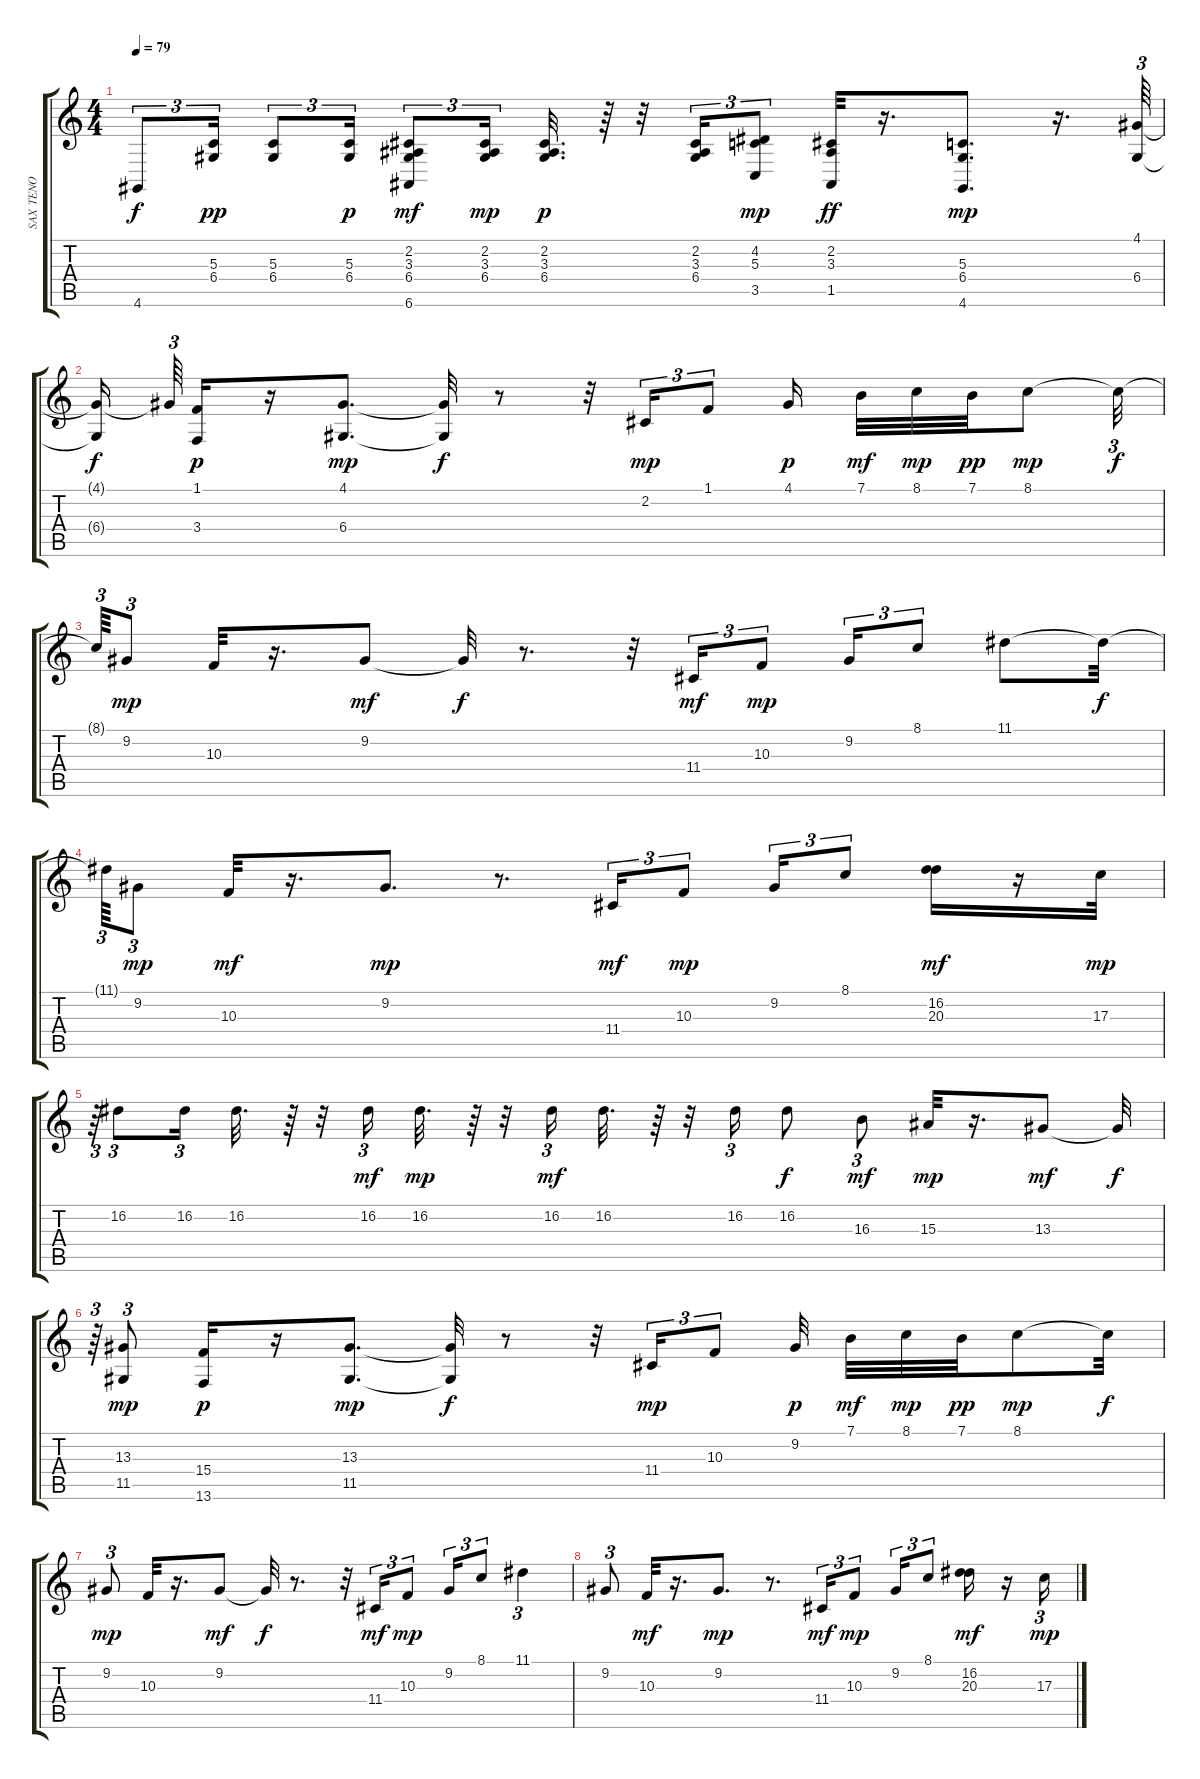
\track ("SAX TENO" "SAX TENO") {instrument trumpet}
\staff {score tabs}
\tuning (E4 B3 G3 D3 A2 E2) {hide}
\ts (4 4)
\tempo 79
\clef g2
\ks c
4.6{t}.8{tu (3 2) dy f} (5.3 6.4).16{tu (3 2) dy pp} (5.3 6.4).8{tu (3 2)} (5.3 6.4).16{tu (3 2) dy p} (2.2 3.3 6.4 6.6).8{tu (3 2) dy mf} (2.2 3.3 6.4).16{tu (3 2) dy mp} (2.2 3.3 6.4).32{d dy p} r.64 r.32 (2.2 3.3 6.4).16{tu (3 2)} (4.2 5.3 3.5).8{tu (3 2) dy mp} (2.2 3.3 1.5).32{dy ff} r.16{d} (5.3 6.4 4.6).8{d dy mp} r.16{d} (4.1 6.4).64{tu (3 2)} |
(4.1{t} 6.4{t}).16{dy f} 4.1{t}.64{tu (3 2)} (1.1 3.4).16{dy p} r.16 (4.1 6.4).8{d dy mp} (4.1{t} 6.4{t}).32{dy f} r.8 r.32 2.2.16{tu (3 2) dy mp} 1.1.8{tu (3 2)} 4.1.16{dy p} 7.1.32{dy mf} 8.1.32{dy mp} 7.1.32{dy pp} 8.1.8{dy mp} 8.1{t}.32{tu (3 2) dy f} |
8.1{t}.64{tu (3 2)} 9.2.8{tu (3 2) dy mp} 10.3.32 r.16{d} 9.2.8{dy mf} 9.2{t}.32{dy f} r.8{d} r.32 11.4.16{tu (3 2) dy mf} 10.3.8{tu (3 2) dy mp} 9.2.16{tu (3 2)} 8.1.8{tu (3 2)} 11.1.8 11.1{t}.32{dy f} |
11.1{t}.64{tu (3 2)} 9.2.8{tu (3 2) dy mp} 10.3.32{dy mf} r.16{d} 9.2.8{d dy mp} r.8{d} 11.4.16{tu (3 2) dy mf} 10.3.8{tu (3 2) dy mp} 9.2.16{tu (3 2)} 8.1.8{tu (3 2)} (16.2 20.3).16{dy mf} r.16 17.3.32{dy mp} |
r.64{tu (3 2)} 16.2.8{tu (3 2)} 16.2.16{tu (3 2)} 16.2.32{d} r.64 r.32 16.2.16{tu (3 2) dy mf} 16.2.32{d dy mp} r.64 r.32 16.2.16{tu (3 2) dy mf} 16.2.32{d} r.64 r.32 16.2.16{tu (3 2)} 16.2.8{dy f} 16.3.8{tu (3 2) dy mf} 15.3.32{dy mp} r.16{d} 13.3.8{dy mf} 13.3{t}.32{dy f} |
r.64{tu (3 2)} (13.3 11.5).8{tu (3 2) dy mp} (15.4 13.6).16{dy p} r.16 (13.3 11.5).8{d dy mp} (13.3{t} 11.5{t}).32{dy f} r.8 r.32 11.4.16{tu (3 2) dy mp} 10.3.8{tu (3 2)} 9.2.32{dy p} 7.1.32{dy mf} 8.1.32{dy mp} 7.1.32{dy pp} 8.1.8{dy mp} 8.1{t}.32{dy f} |
9.2.8{tu (3 2) dy mp} 10.3.32 r.16{d} 9.2.8{dy mf} 9.2{t}.32{dy f} r.8{d} r.32 11.4.16{tu (3 2) dy mf} 10.3.8{tu (3 2) dy mp} 9.2.16{tu (3 2)} 8.1.8{tu (3 2)} 11.1.4{tu (3 2)} |
9.2.8{tu (3 2)} 10.3.32{dy mf} r.16{d} 9.2.8{d dy mp} r.8{d} 11.4.16{tu (3 2) dy mf} 10.3.8{tu (3 2) dy mp} 9.2.16{tu (3 2)} 8.1.8{tu (3 2)} (16.2 20.3).16{dy mf} r.16 17.3.16{tu (3 2) dy mp}
